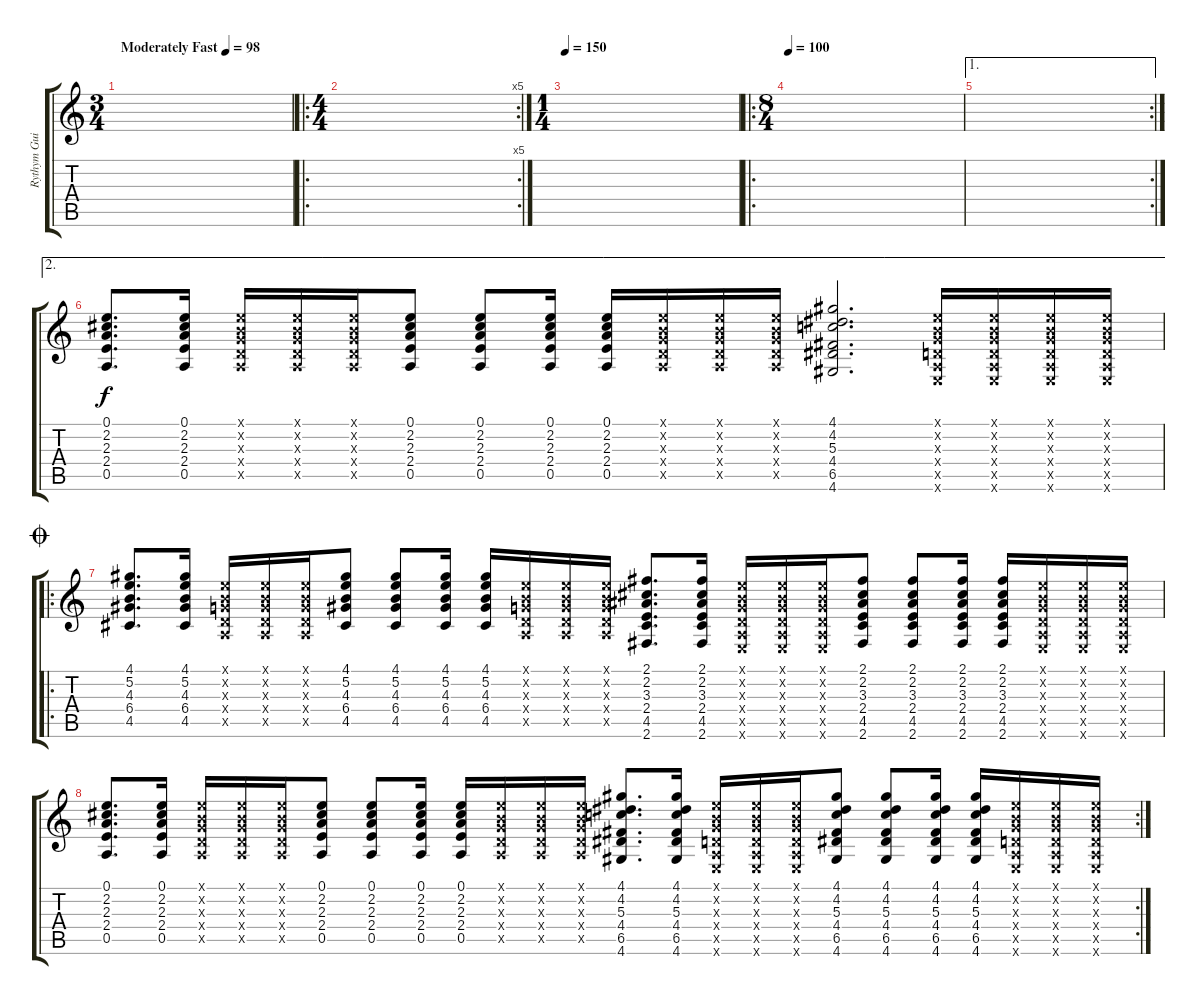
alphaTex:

\track ("Rythym Guitar" "Rythym Gui") {instrument acousticguitarsteel}
\staff {score tabs}
\tuning (E4 B3 G3 D3 A2 E2) {hide}
\ts (3 4)
\tempo (98 "Moderately Fast")
\clef g2
\ks c
|
\ro
\rc 5
\ts (4 4)
|
\ts (1 4)
\tempo 150
|
\ro
\ts (8 4)
\tempo 100
|
\ae 1
\rc 2
|
\ae 2
(0.1 2.2 2.3 2.4 0.5).8{d balance 2} (0.1 2.2 2.3 2.4 0.5).16 (0.1{x} 0.2{x} 0.3{x} 0.4{x} 0.5{x}).16 (0.1{x} 0.2{x} 0.3{x} 0.4{x} 0.5{x}).16 (0.1{x} 0.2{x} 0.3{x} 0.4{x} 0.5{x}).16 (0.1 2.2 2.3 2.4 0.5).8 (0.1 2.2 2.3 2.4 0.5).8 (0.1 2.2 2.3 2.4 0.5).16 (0.1 2.2 2.3 2.4 0.5).16 (0.1{x} 0.2{x} 0.3{x} 0.4{x} 0.5{x}).16 (0.1{x} 0.2{x} 0.3{x} 0.4{x} 0.5{x}).16 (0.1{x} 0.2{x} 0.3{x} 0.4{x} 0.5{x}).16 (4.1 4.2 5.3 4.4 6.5 4.6).2{d} (0.1{x} 0.2{x} 0.3{x} 0.4{x} 0.5{x} 0.6{x}).16 (0.1{x} 0.2{x} 0.3{x} 0.4{x} 0.5{x} 0.6{x}).16 (0.1{x} 0.2{x} 0.3{x} 0.4{x} 0.5{x} 0.6{x}).16 (0.1{x} 0.2{x} 0.3{x} 0.4{x} 0.5{x} 0.6{x}).16 |
\ro
\jump coda
(4.1 5.2 4.3 6.4 4.5).8{d} (4.1 5.2 4.3 6.4 4.5).16 (0.1{x} 0.2{x} 0.3{x} 0.4{x} 0.5{x}).16 (0.1{x} 0.2{x} 0.3{x} 0.4{x} 0.5{x}).16 (0.1{x} 0.2{x} 0.3{x} 0.4{x} 0.5{x}).16 (4.1 5.2 4.3 6.4 4.5).8 (4.1 5.2 4.3 6.4 4.5).8 (4.1 5.2 4.3 6.4 4.5).16 (4.1 5.2 4.3 6.4 4.5).16 (0.1{x} 0.2{x} 0.3{x} 0.4{x} 0.5{x}).16 (0.1{x} 0.2{x} 0.3{x} 0.4{x} 0.5{x}).16 (0.1{x} 0.2{x} 0.3{x} 0.4{x} 0.5{x}).16 (2.1 2.2 3.3 2.4 4.5 2.6).8{d} (2.1 2.2 3.3 2.4 4.5 2.6).16 (0.1{x} 0.2{x} 0.3{x} 0.4{x} 0.5{x} 0.6{x}).16 (0.1{x} 0.2{x} 0.3{x} 0.4{x} 0.5{x} 0.6{x}).16 (0.1{x} 0.2{x} 0.3{x} 0.4{x} 0.5{x} 0.6{x}).16 (2.1 2.2 3.3 2.4 4.5 2.6).8 (2.1 2.2 3.3 2.4 4.5 2.6).8 (2.1 2.2 3.3 2.4 4.5 2.6).16 (2.1 2.2 3.3 2.4 4.5 2.6).16 (0.1{x} 0.2{x} 0.3{x} 0.4{x} 0.5{x} 0.6{x}).16 (0.1{x} 0.2{x} 0.3{x} 0.4{x} 0.5{x} 0.6{x}).16 (0.1{x} 0.2{x} 0.3{x} 0.4{x} 0.5{x} 0.6{x}).16 |
\rc 2
(0.1 2.2 2.3 2.4 0.5).8{d} (0.1 2.2 2.3 2.4 0.5).16 (0.1{x} 0.2{x} 0.3{x} 0.4{x} 0.5{x}).16 (0.1{x} 0.2{x} 0.3{x} 0.4{x} 0.5{x}).16 (0.1{x} 0.2{x} 0.3{x} 0.4{x} 0.5{x}).16 (0.1 2.2 2.3 2.4 0.5).8 (0.1 2.2 2.3 2.4 0.5).8 (0.1 2.2 2.3 2.4 0.5).16 (0.1 2.2 2.3 2.4 0.5).16 (0.1{x} 0.2{x} 0.3{x} 0.4{x} 0.5{x}).16 (0.1{x} 0.2{x} 0.3{x} 0.4{x} 0.5{x}).16 (0.1{x} 0.2{x} 0.3{x} 0.4{x} 0.5{x}).16 (4.1 4.2 5.3 4.4 6.5 4.6).8{d} (4.1 4.2 5.3 4.4 6.5 4.6).16 (0.1{x} 0.2{x} 0.3{x} 0.4{x} 0.5{x} 0.6{x}).16 (0.1{x} 0.2{x} 0.3{x} 0.4{x} 0.5{x} 0.6{x}).16 (0.1{x} 0.2{x} 0.3{x} 0.4{x} 0.5{x} 0.6{x}).16 (4.1 4.2 5.3 4.4 6.5 4.6).8 (4.1 4.2 5.3 4.4 6.5 4.6).8 (4.1 4.2 5.3 4.4 6.5 4.6).16 (4.1 4.2 5.3 4.4 6.5 4.6).16 (0.1{x} 0.2{x} 0.3{x} 0.4{x} 0.5{x} 0.6{x}).16 (0.1{x} 0.2{x} 0.3{x} 0.4{x} 0.5{x} 0.6{x}).16 (0.1{x} 0.2{x} 0.3{x} 0.4{x} 0.5{x} 0.6{x}).16
